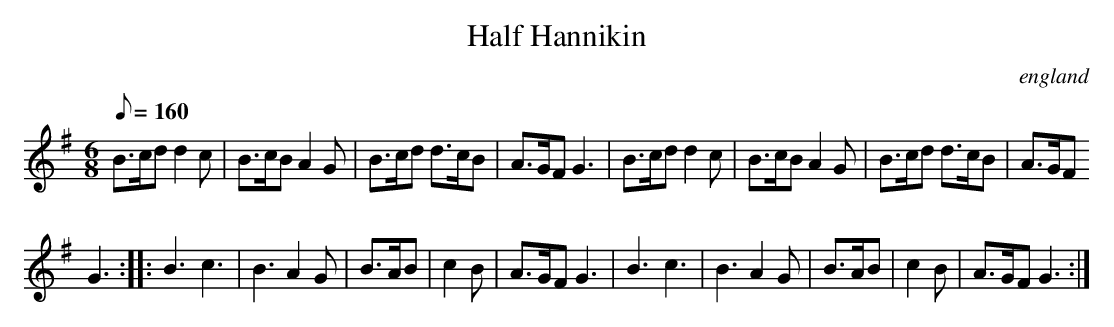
X:1
T:Half Hannikin
O:england
M:6/8
L:1/8
Q:160
K:G
B>cd d2 c|B>cB A2 G|B>cd d>cB|A>GF G3|B>cd d2 c|B>cB A2 G|B>cd d>cB|A>GF
G3::\
B3 c3| B3 A2 G| B>AB| c2 B|A>GF G3|B3 c3| B3 A2 G| B>AB| c2 B|A>GF G3:|
